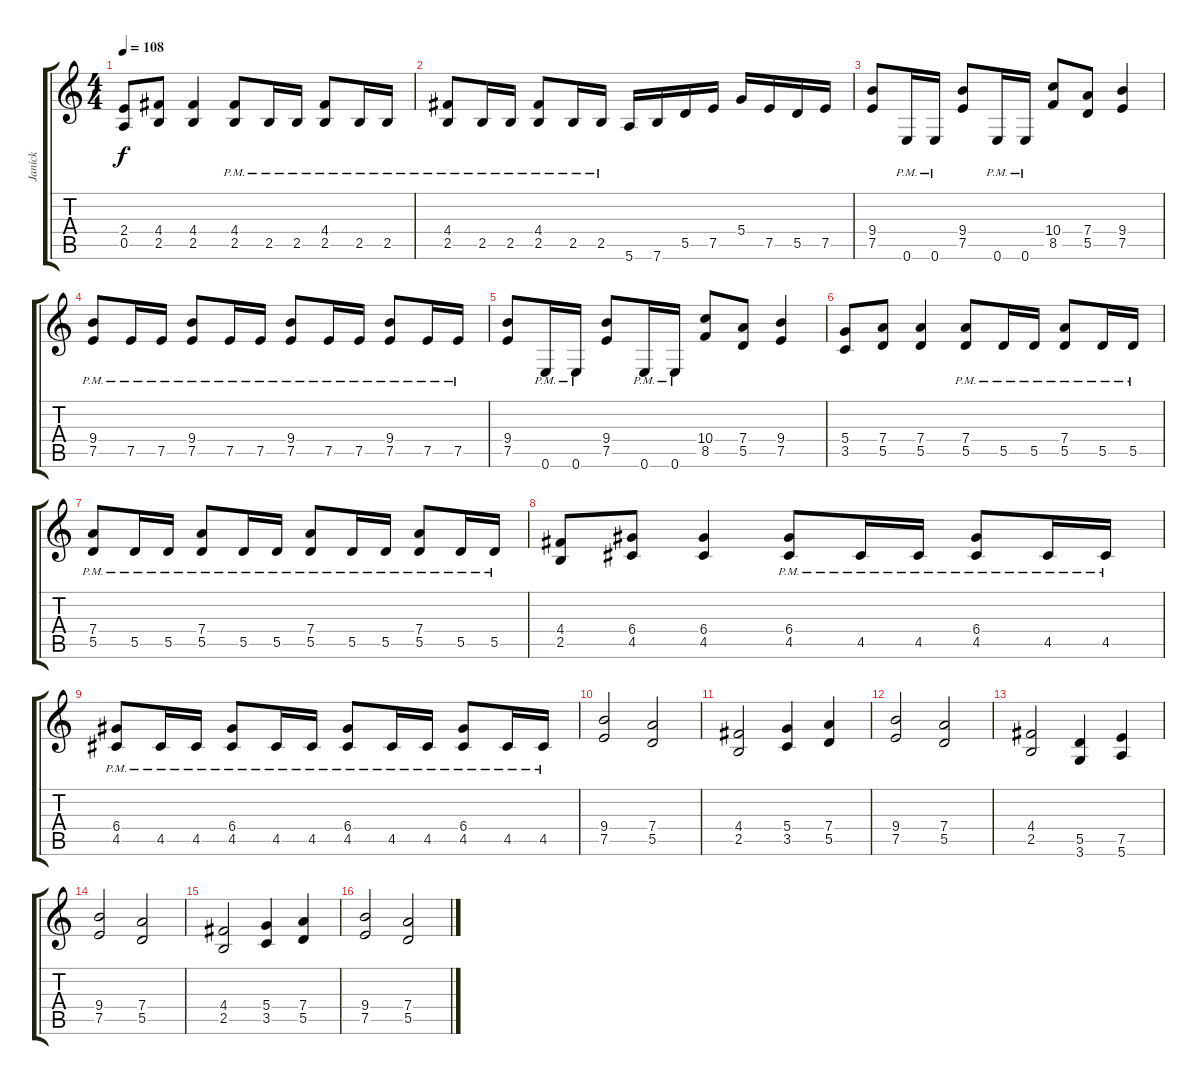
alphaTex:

\track ("Janick" "Janick") {instrument acousticguitarsteel}
\staff {score tabs}
\tuning (E4 B3 G3 D3 A2 E2) {hide}
\ts (4 4)
\tempo 108
\clef g2
\ks c
(2.4 0.5).8{dy f} (4.4 2.5).8 (4.4 2.5).4 (4.4{pm} 2.5{pm}).8 2.5{pm}.16 2.5{pm}.16 (4.4{pm} 2.5{pm}).8 2.5{pm}.16 2.5{pm}.16 |
(4.4{pm} 2.5{pm}).8 2.5{pm}.16 2.5{pm}.16 (4.4{pm} 2.5{pm}).8 2.5{pm}.16 2.5{pm}.16 5.6.16 7.6.16 5.5.16 7.5.16 5.4.16 7.5.16 5.5.16 7.5.16 |
(9.4 7.5).8 0.6{pm}.16 0.6{pm}.16 (9.4 7.5).8 0.6{pm}.16 0.6{pm}.16 (10.4 8.5).8 (7.4 5.5).8 (9.4 7.5).4 |
(9.4{pm} 7.5{pm}).8 7.5{pm}.16 7.5{pm}.16 (9.4{pm} 7.5{pm}).8 7.5{pm}.16 7.5{pm}.16 (9.4{pm} 7.5{pm}).8 7.5{pm}.16 7.5{pm}.16 (9.4{pm} 7.5{pm}).8 7.5{pm}.16 7.5{pm}.16 |
(9.4 7.5).8 0.6{pm}.16 0.6{pm}.16 (9.4 7.5).8 0.6{pm}.16 0.6{pm}.16 (10.4 8.5).8 (7.4 5.5).8 (9.4 7.5).4 |
(5.4 3.5).8 (7.4 5.5).8 (7.4 5.5).4 (7.4{pm} 5.5{pm}).8 5.5{pm}.16 5.5{pm}.16 (7.4{pm} 5.5{pm}).8 5.5{pm}.16 5.5{pm}.16 |
(7.4{pm} 5.5{pm}).8 5.5{pm}.16 5.5{pm}.16 (7.4{pm} 5.5{pm}).8 5.5{pm}.16 5.5{pm}.16 (7.4{pm} 5.5{pm}).8 5.5{pm}.16 5.5{pm}.16 (7.4{pm} 5.5{pm}).8 5.5{pm}.16 5.5{pm}.16 |
(4.4 2.5).8 (6.4 4.5).8 (6.4 4.5).4 (6.4{pm} 4.5{pm}).8 4.5{pm}.16 4.5{pm}.16 (6.4{pm} 4.5{pm}).8 4.5{pm}.16 4.5{pm}.16 |
(6.4{pm} 4.5{pm}).8 4.5{pm}.16 4.5{pm}.16 (6.4{pm} 4.5{pm}).8 4.5{pm}.16 4.5{pm}.16 (6.4{pm} 4.5{pm}).8 4.5{pm}.16 4.5{pm}.16 (6.4{pm} 4.5{pm}).8 4.5{pm}.16 4.5{pm}.16 |
(9.4 7.5).2 (7.4 5.5).2 |
(4.4 2.5).2 (5.4 3.5).4 (7.4 5.5).4 |
(9.4 7.5).2 (7.4 5.5).2 |
(4.4 2.5).2 (5.5 3.6).4 (7.5 5.6).4 |
(9.4 7.5).2 (7.4 5.5).2 |
(4.4 2.5).2 (5.4 3.5).4 (7.4 5.5).4 |
(9.4 7.5).2 (7.4 5.5).2
